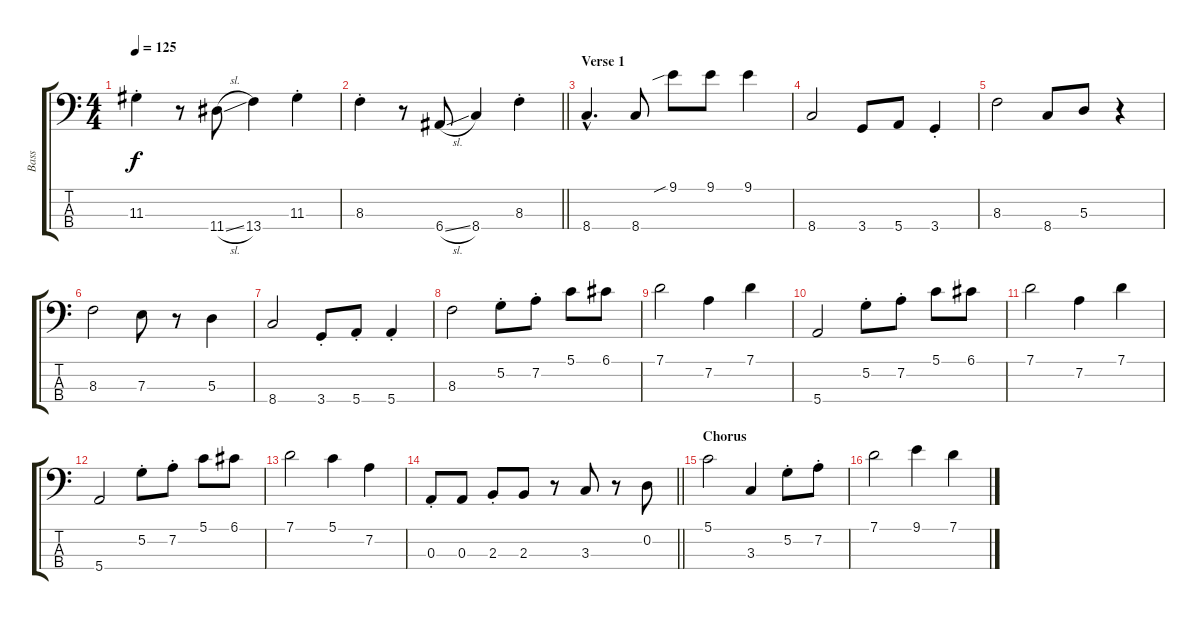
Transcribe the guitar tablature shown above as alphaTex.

\track ("Bass" "Bass") {instrument electricbassfinger}
\staff {score tabs}
\tuning (G2 D2 A1 E1) {hide}
\ts (4 4)
\tempo 125
\clef f4
\ks c
11.3{st}.4{dy f} r.8 11.4{sl}.8 13.4.4 11.3{st}.4 |
\barLineRight lightlight
8.3{st}.4 r.8 6.4{sl}.8 8.4.4 8.3{st}.4 |
\section ("" "Verse 1")
8.4{hac}.4{d} 8.4.8 9.1{sib}.8 9.1.8 9.1.4 |
8.4.2 3.4.8 5.4.8 3.4{st}.4 |
8.3.2 8.4.8 5.3.8 r.4 |
8.3.2 7.3.8 r.8 5.3.4 |
8.4.2 3.4{st}.8 5.4{st}.8 5.4{st}.4 |
8.3.2 5.2{st}.8 7.2{st}.8 5.1.8 6.1.8 |
7.1.2 7.2.4 7.1.4 |
5.4.2 5.2{st}.8 7.2{st}.8 5.1.8 6.1.8 |
7.1.2 7.2.4 7.1.4 |
5.4.2 5.2{st}.8 7.2{st}.8 5.1.8 6.1.8 |
7.1.2 5.1.4 7.2.4 |
\barLineRight lightlight
0.3{st}.8 0.3.8 2.3{st}.8 2.3.8 r.8 3.3.8 r.8 0.2.8 |
\section ("" "Chorus")
5.1.2 3.3.4 5.2{st}.8 7.2{st}.8 |
7.1.2 9.1.4 7.1.4
